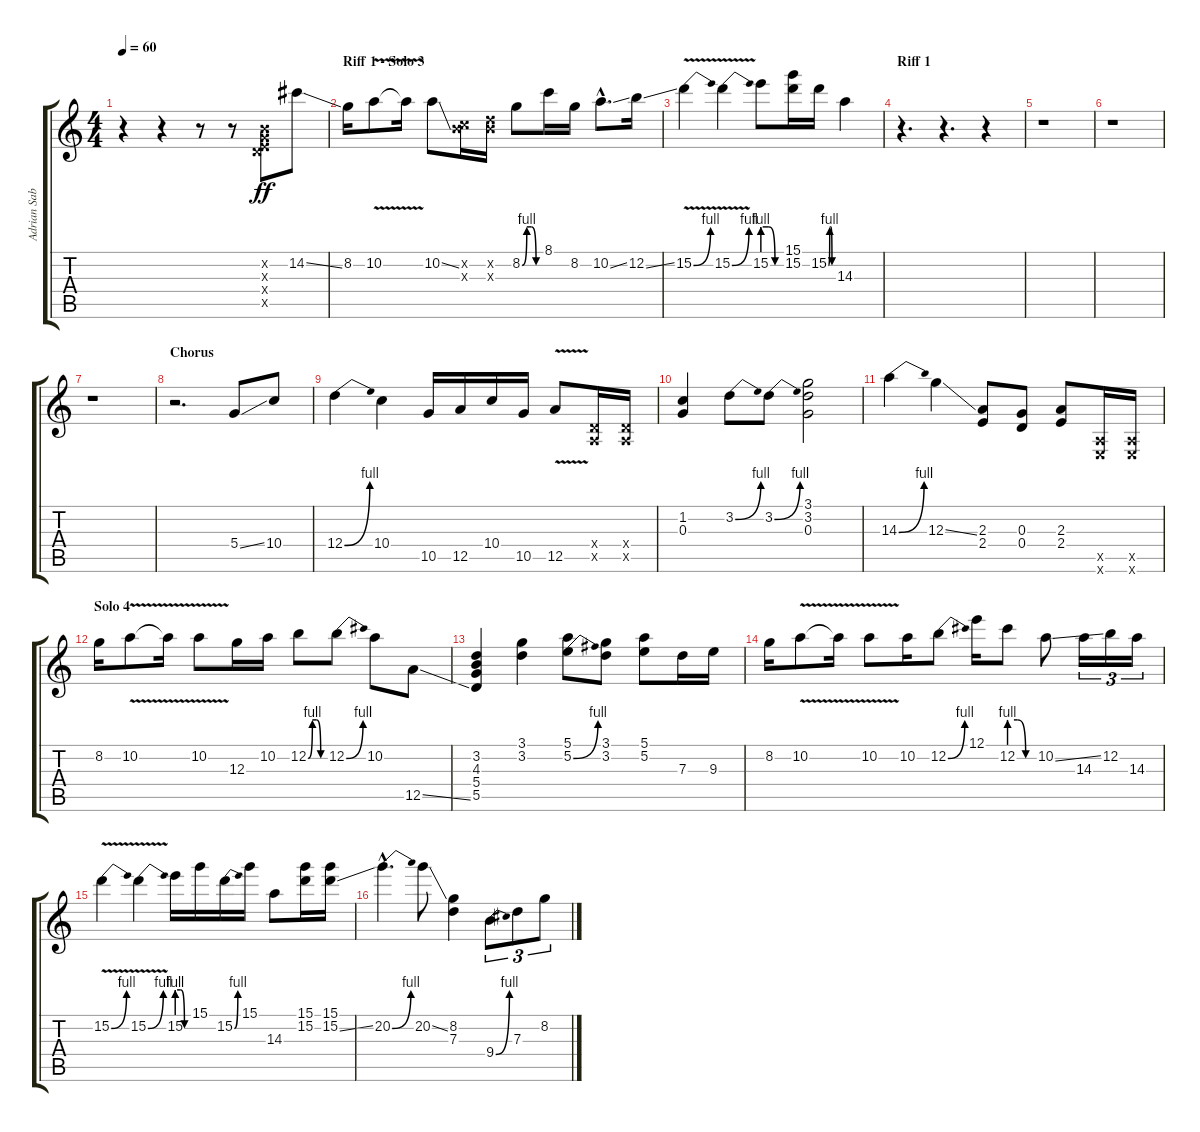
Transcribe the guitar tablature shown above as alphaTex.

\track ("Adrian Sabbath" "Adrian Sab") {instrument distortionguitar}
\staff {score tabs}
\tuning (E4 B3 G3 D3 A2 E2) {hide}
\ts (4 4)
\tempo 60
\clef g2
\ks c
r.4{dy mf} r.4 r.8 r.8 (0.2{x} 0.3{x} 0.4{x} 7.5{x}).8{dy ff} 14.2{ss}.8 |
\section ("" "Riff 1 - Solo 3")
8.2.16 10.2{v}.8 10.2{t}.16 10.2{ss}.8 (0.2{x} 5.3{x}).16 (0.2{x} 7.3{x}).16 8.2{be (custom 0 0 15 4 30 4 45 0 60 0)}.8 8.1.16 8.2.16 10.2{ss hac}.8{d} 12.2{ss}.16 |
15.2{be (bend 0 0 60 4) v}.4 15.2{be (bend 0 0 60 4) v}.4 15.2{be (custom 0 4 20 4 40 0 60 0)}.8 (15.1 15.2).16 15.2{be (custom 0 0 15 4 30 4 45 0 60 0)}.16 14.3.4 |
\section ("" "Riff 1")
r.4{d} r.4{d} r.4 |
r.1 |
r.1 |
r.1 |
\section ("" "Chorus")
r.2{d} 5.4{ss}.8 10.4.8 |
12.4{be (bend 0 0 60 4)}.4 10.4.4 10.5.16 12.5.16 10.4.16 10.5.16 12.5{v}.8 (0.4{x} 0.5{x}).16 (0.4{x} 0.5{x}).16 |
(1.2 0.3).4 3.2{be (bend 0 0 60 4)}.8 3.2{be (bend 0 0 60 4)}.8 (3.1 3.2 0.3).2 |
14.3{be (bend 0 0 60 4)}.4 12.3{ss}.4 (2.3 2.4).8 (0.3 0.4).8 (2.3 2.4).8 (0.5{x} 0.6{x}).16 (0.5{x} 0.6{x}).16 |
\section ("" "Solo 4")
8.2.16 10.2{v}.8 10.2{t}.16 10.2{v}.8 12.3.16 10.2.16 12.2{be (custom 0 0 15 4 30 4 45 0 60 0)}.8 12.2{be (bend 0 0 60 4)}.8 10.2.8 12.5{ss}.8 |
(3.2 4.3 5.4 5.5).4 (3.1 3.2).4 (5.1 5.2{be (bend 0 0 60 4)}).8 (3.1 3.2).8 (5.1 5.2).8 7.3.16 9.3.16 |
8.2.16 10.2{v}.8 10.2{t}.16 10.2{v}.8 10.2.16 12.2{be (bend 0 0 60 4)}.8 12.1.16 12.2{be (custom 0 4 20 4 40 0 60 0)}.8 10.2{ss}.8 14.3.16{tu (3 2)} 12.2.16{tu (3 2)} 14.3.16{tu (3 2)} |
15.2{be (bend 0 0 60 4) v}.4 15.2{be (bend 0 0 60 4) v}.4 15.2{be (custom 0 4 20 4 40 0 60 0)}.16 15.1.16 15.2{be (bend 0 0 60 4)}.16 15.1.16 14.3.8 (15.1 15.2).16 (15.1 15.2{ss}).16 |
20.2{be (bend 0 0 60 4) hac}.4{d} 20.2{ss}.8 (8.2 7.3).4 9.4{be (bend 0 0 60 4)}.8{tu (3 2)} 7.3.8{tu (3 2)} 8.2{ss}.8{tu (3 2)}
